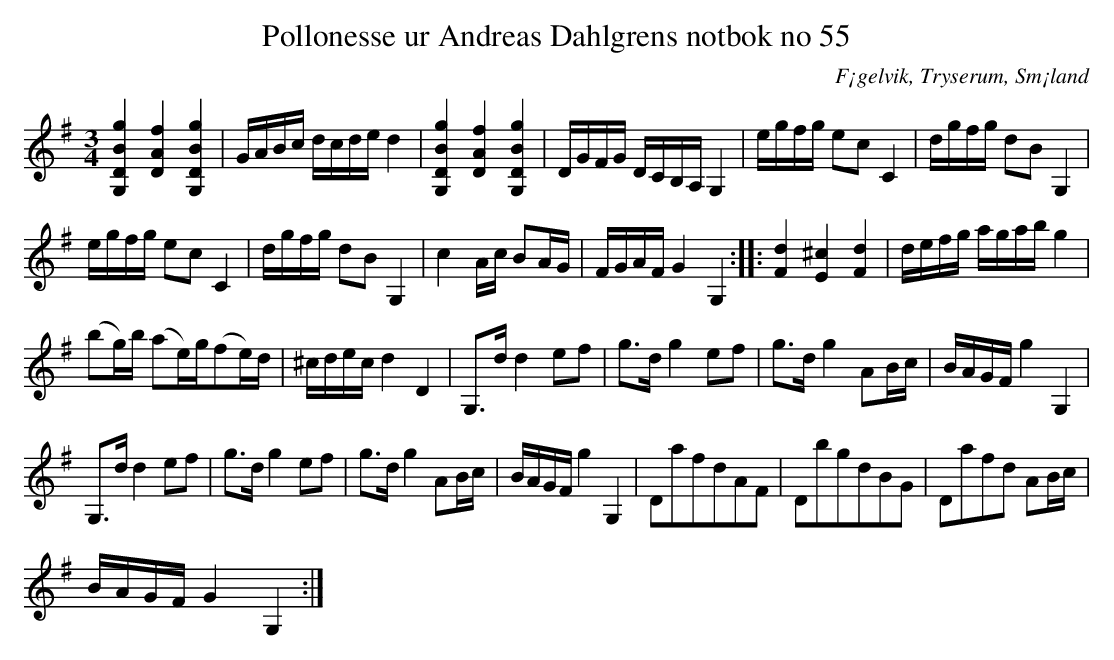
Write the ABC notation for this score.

X:1
T:Pollonesse ur Andreas Dahlgrens notbok no 55
O:F¡gelvik, Tryserum, Sm¡land
L:1/8
M:3/4
K:G
[gBDG,]2 [fAD]2 [gBDG,]2 | G/A/B/c/ d/c/d/e/ d2 | [gBDG,]2 [fAD]2 [gBDG,]2 | D/G/F/G/ D/C/B,/A,/ G,2 | e/g/f/g/ ec C2 | d/g/f/g/ dB G,2 |
e/g/f/g/ ec C2 | d/g/f/g/ dB G,2 | c2 A/c/ BA/G/ | F/G/A/F/ G2 G,2 :: [dF]2 [^cE]2 [dF]2 | d/e/f/g/ a/g/a/b/ g2 |
(bg/)b/ (ae/)g/(fe/)d/ | ^c/d/e/c/ d2 D2 | G,>d d2 ef | g>d g2 ef | g>d g2 AB/c/ | B/A/G/F/ g2 G,2 |
G,>d d2 ef | g>d g2 ef | g>d g2 AB/c/ | B/A/G/F/ g2 G,2 | DafdAF | DbgdBG | Dafd AB/c/ |
B/A/G/F/ G2 G,2 :|
